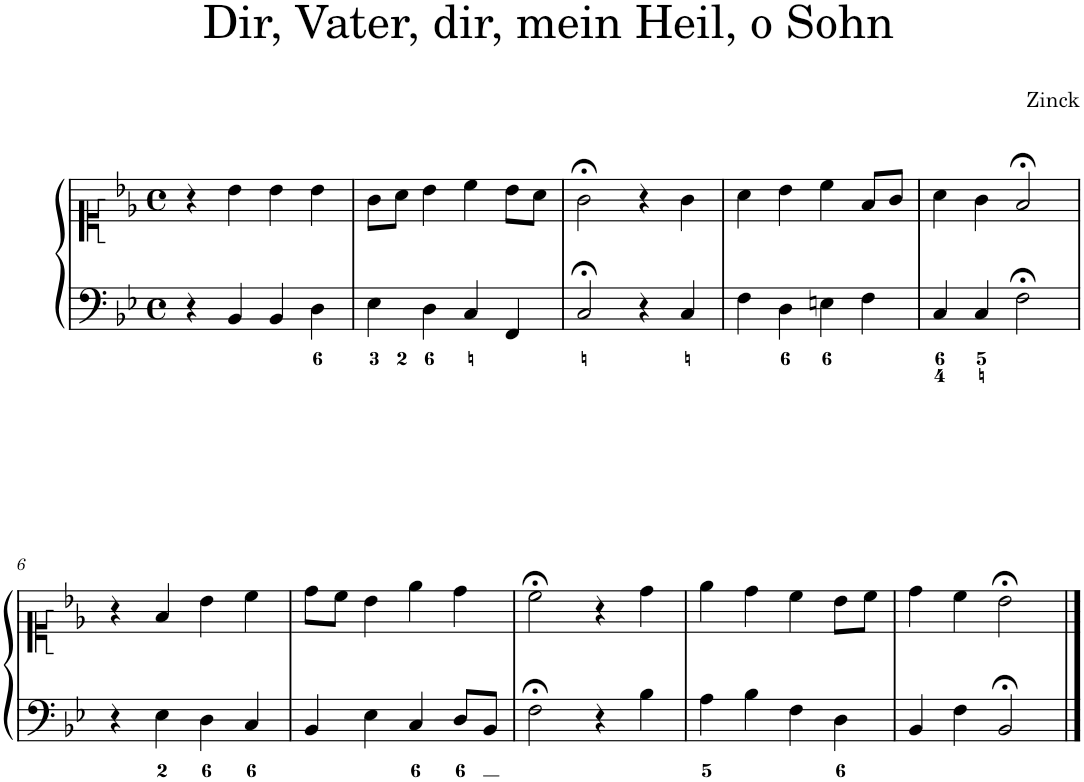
**kern	**kern
*part1	*part1
*staff2	*staff1
*I"Piano	*
*I'Pno.	*
*clefF4	*clefC1
*k[b-e-]	*k[b-e-]
*M4/4	*M4/4
*met(c)	*met(c)
=1	=1
4r	4r
4BB-/	4b-\
4BB-/	4b-\
4D\	4b-\
=2	=2
4E-\	8g\L
.	8a\J
4D\	4b-\
4C/	4cc\
4FF/	8b-\L
.	8a\J
=3	=3
2C;</	2g;<\
4r	4r
4C/	4g\
=4	=4
4F\	4a\
4D\	4b-\
4En\	4cc\
4F\	8f/L
.	8g/J
=5	=5
4C/	4a\
4C/	4g\
2F;<\	2f;</
!!LO:LB:g=z
=6	=6
4r	4r
4E-\	4f/
4D\	4b-\
4C/	4cc\
=7	=7
4BB-/	8dd\L
.	8cc\J
4E-\	4b-\
4C/	4ee-\
8D/L	4dd\
8BB-/J	.
=8	=8
2F;<\	2cc;<\
4r	4r
4B-\	4dd\
=9	=9
4A\	4ee-\
4B-\	4dd\
4F\	4cc\
4D\	8b-\L
.	8cc\J
=10	=10
4BB-/	4dd\
4F\	4cc\
2BB-;</	2b-;<\
==	==
*-	*-
